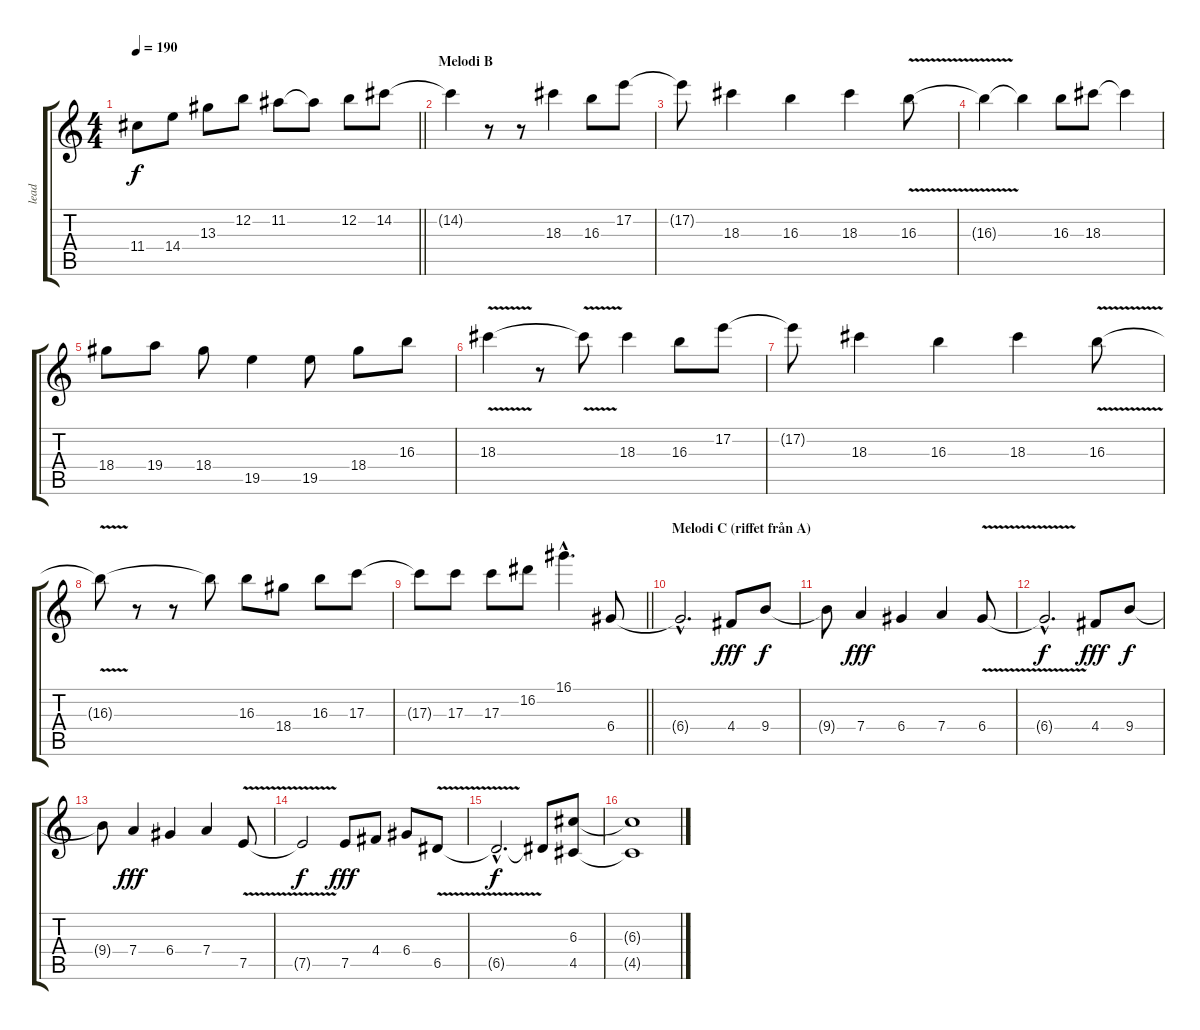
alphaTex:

\track ("lead" "lead") {instrument distortionguitar}
\staff {score tabs}
\tuning (E4 B3 G3 D3 A2 E2) {hide}
\ts (4 4)
\tempo 190
\clef g2
\barLineRight lightlight
\ks c
11.4{t}.8{dy f} 14.4.8 13.3.8 12.2.8 11.2.8 11.2{t}.8 12.2.8 14.2.8 |
\section ("" "Melodi B")
14.2{t}.4 r.8 r.8 18.3.4 16.3.8 17.2.8 |
17.2{t}.8 18.3.4 16.3.4 18.3.4 16.3{v}.8 |
16.3{t}.4 16.3{t}.4 16.3.8 18.3.8 18.3{t}.4 |
18.4.8 19.4.8 18.4.8 19.5.4 19.5.8 18.4.8 16.3.8 |
18.3{v}.4 r.8 18.3{t}.8 18.3.4 16.3.8 17.2.8 |
17.2{t}.8 18.3.4 16.3.4 18.3.4 16.3{v}.8 |
16.3{t}.8 r.8 r.8 16.3{t}.8 16.3.8 18.4.8 16.3.8 17.3.8 |
\barLineRight lightlight
17.3{t}.8 17.3.8 17.3.8 16.2.8 16.1{hac}.4{d} 6.4.8 |
\section ("" "Melodi C (riffet från A)")
6.4{hac t}.2{d} 4.4.8{dy fff} 9.4.8{dy f} |
9.4{t}.8 7.4.4{dy fff} 6.4.4 7.4.4 6.4{v}.8 |
6.4{hac t}.2{d dy f} 4.4.8{dy fff} 9.4.8{dy f} |
9.4{t}.8 7.4.4{dy fff} 6.4.4 7.4.4 7.5{v}.8 |
7.5{t}.2{dy f} 7.5.8{dy fff} 4.4.8 6.4.8 6.5{v}.8 |
6.5{hac t}.2{d dy f} 6.5{t}.8 (6.3 4.5).8 |
(6.3{t} 4.5{t}).1
